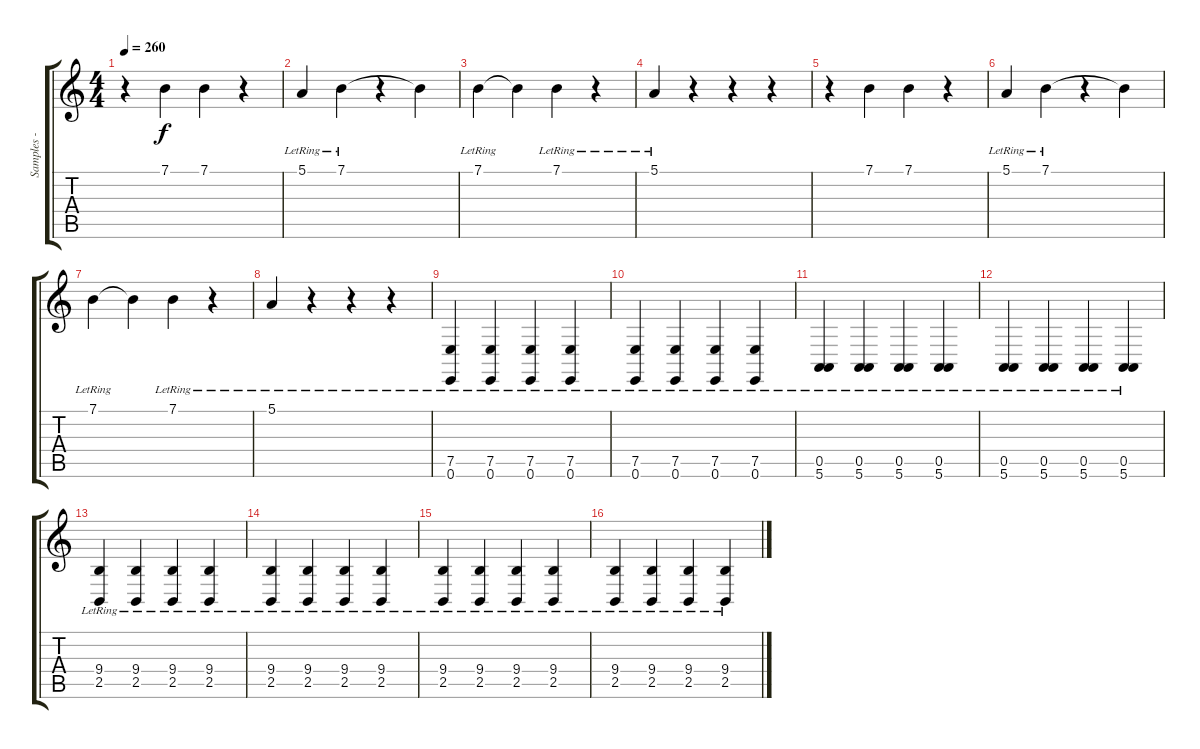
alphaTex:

\track ("Samples - Re'a Mochiach" "Samples - ") {instrument choiraahs}
\staff {score tabs}
\tuning (E4 B3 G3 D3 A2 E2) {hide}
\ts (4 4)
\tempo 260
\clef g2
\ks c
r.4{dy f} 7.1.4 7.1.4 r.4 |
5.1{lr}.4 7.1{lr}.4 r.4 7.1{t}.4 |
7.1{lr}.4 7.1{t}.4 7.1{lr}.4 r.4 |
5.1{lr}.4 r.4 r.4 r.4 |
r.4 7.1.4 7.1.4 r.4 |
5.1{lr}.4 7.1{lr}.4 r.4 7.1{t}.4 |
7.1{lr}.4 7.1{t}.4 7.1{lr}.4 r.4 |
5.1{lr}.4 r.4 r.4 r.4 |
(7.5{lr} 0.6{lr}).4 (7.5{lr} 0.6{lr}).4 (7.5{lr} 0.6{lr}).4 (7.5{lr} 0.6{lr}).4 |
(7.5{lr} 0.6{lr}).4 (7.5{lr} 0.6{lr}).4 (7.5{lr} 0.6{lr}).4 (7.5{lr} 0.6{lr}).4 |
(0.5{lr} 5.6{lr}).4 (0.5{lr} 5.6{lr}).4 (0.5{lr} 5.6{lr}).4 (0.5{lr} 5.6{lr}).4 |
(0.5{lr} 5.6{lr}).4 (0.5{lr} 5.6{lr}).4 (0.5{lr} 5.6{lr}).4 (0.5{lr} 5.6{lr}).4 |
(9.4{lr} 2.5{lr}).4 (9.4{lr} 2.5{lr}).4 (9.4{lr} 2.5{lr}).4 (9.4{lr} 2.5{lr}).4 |
(9.4{lr} 2.5{lr}).4 (9.4{lr} 2.5{lr}).4 (9.4{lr} 2.5{lr}).4 (9.4{lr} 2.5{lr}).4 |
(9.4{lr} 2.5{lr}).4 (9.4{lr} 2.5{lr}).4 (9.4{lr} 2.5{lr}).4 (9.4{lr} 2.5{lr}).4 |
(9.4{lr} 2.5{lr}).4 (9.4{lr} 2.5{lr}).4 (9.4{lr} 2.5{lr}).4 (9.4{lr} 2.5{lr}).4
